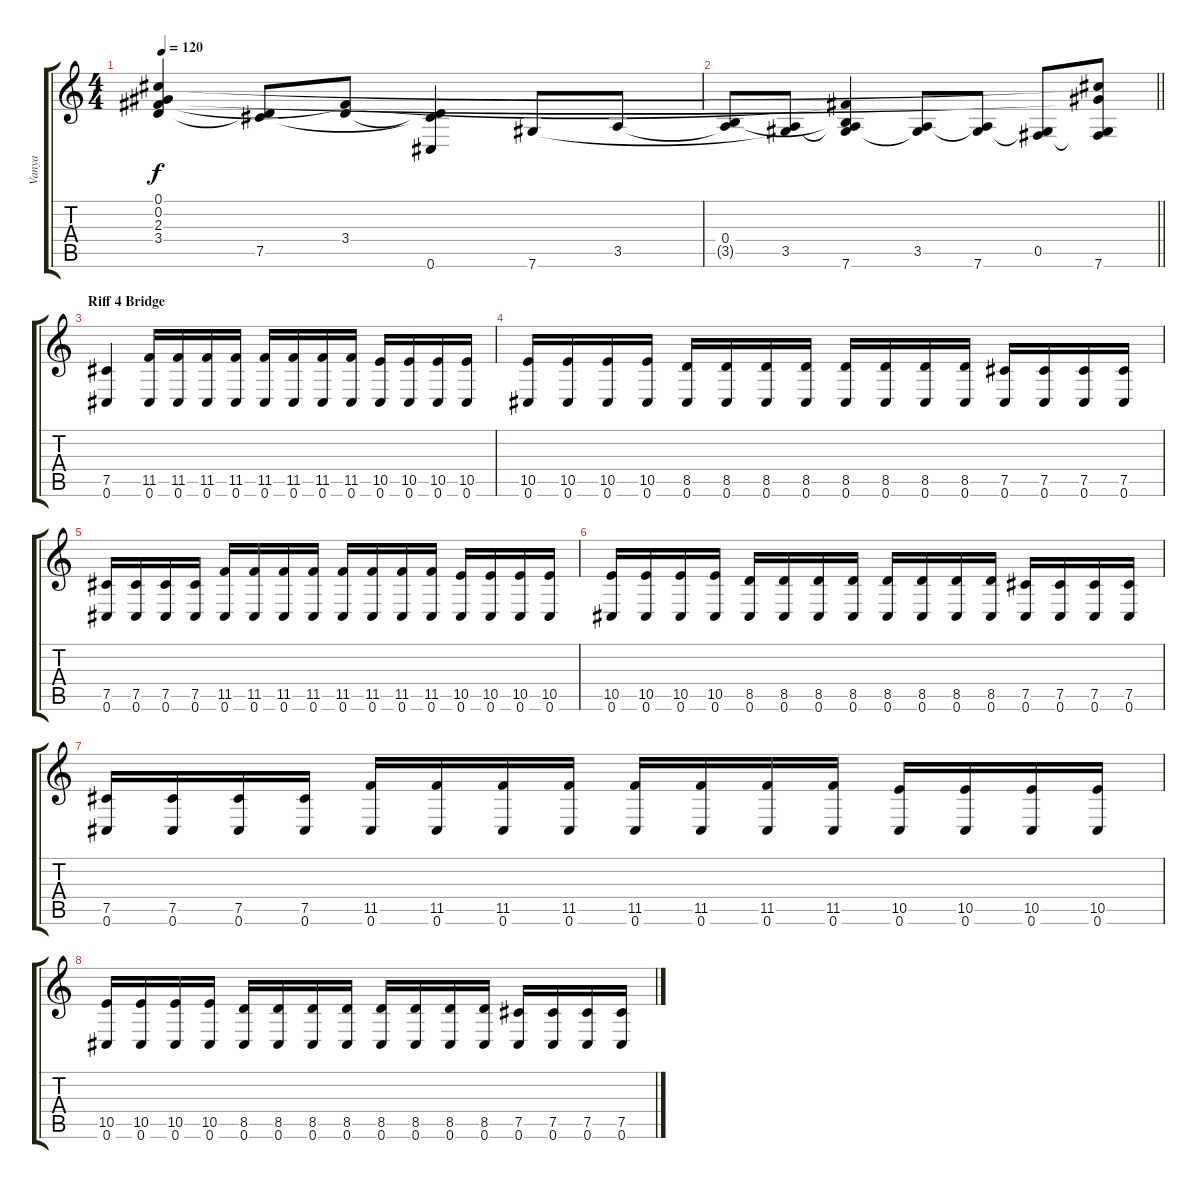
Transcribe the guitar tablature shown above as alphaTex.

\track ("Vanya" "Vanya") {instrument overdrivenguitar}
\staff {score tabs}
\tuning (Db4 Ab3 E3 B2 Gb2 Db2) {hide}
\ts (4 4)
\tempo 120
\clef g2
\ks c
(0.1 0.2 2.3 3.4).4{dy f} (3.4{t} 7.5).8 (2.3{t} 3.4).8 (3.4{t} 7.5{t} 0.6).4 7.6.8 3.5.8 |
\barLineRight lightlight
(0.4 3.5{t}).8 (3.5 7.6{t}).8 (2.3{t} 0.4{t} 3.5{t} 7.6).4 (3.5 7.6{t}).8 (3.5{t} 7.6).8 (0.5 7.6{t}).8 (0.1{t} 0.2{t} 0.5{t} 7.6).8 |
\section ("" "Riff 4 Bridge")
(7.5 0.6).4 (11.5 0.6).16 (11.5 0.6).16 (11.5 0.6).16 (11.5 0.6).16 (11.5 0.6).16 (11.5 0.6).16 (11.5 0.6).16 (11.5 0.6).16 (10.5 0.6).16 (10.5 0.6).16 (10.5 0.6).16 (10.5 0.6).16 |
(10.5 0.6).16 (10.5 0.6).16 (10.5 0.6).16 (10.5 0.6).16 (8.5 0.6).16 (8.5 0.6).16 (8.5 0.6).16 (8.5 0.6).16 (8.5 0.6).16 (8.5 0.6).16 (8.5 0.6).16 (8.5 0.6).16 (7.5 0.6).16 (7.5 0.6).16 (7.5 0.6).16 (7.5 0.6).16 |
(7.5 0.6).16 (7.5 0.6).16 (7.5 0.6).16 (7.5 0.6).16 (11.5 0.6).16 (11.5 0.6).16 (11.5 0.6).16 (11.5 0.6).16 (11.5 0.6).16 (11.5 0.6).16 (11.5 0.6).16 (11.5 0.6).16 (10.5 0.6).16 (10.5 0.6).16 (10.5 0.6).16 (10.5 0.6).16 |
(10.5 0.6).16 (10.5 0.6).16 (10.5 0.6).16 (10.5 0.6).16 (8.5 0.6).16 (8.5 0.6).16 (8.5 0.6).16 (8.5 0.6).16 (8.5 0.6).16 (8.5 0.6).16 (8.5 0.6).16 (8.5 0.6).16 (7.5 0.6).16 (7.5 0.6).16 (7.5 0.6).16 (7.5 0.6).16 |
(7.5 0.6).16 (7.5 0.6).16 (7.5 0.6).16 (7.5 0.6).16 (11.5 0.6).16 (11.5 0.6).16 (11.5 0.6).16 (11.5 0.6).16 (11.5 0.6).16 (11.5 0.6).16 (11.5 0.6).16 (11.5 0.6).16 (10.5 0.6).16 (10.5 0.6).16 (10.5 0.6).16 (10.5 0.6).16 |
(10.5 0.6).16 (10.5 0.6).16 (10.5 0.6).16 (10.5 0.6).16 (8.5 0.6).16 (8.5 0.6).16 (8.5 0.6).16 (8.5 0.6).16 (8.5 0.6).16 (8.5 0.6).16 (8.5 0.6).16 (8.5 0.6).16 (7.5 0.6).16 (7.5 0.6).16 (7.5 0.6).16 (7.5 0.6).16
